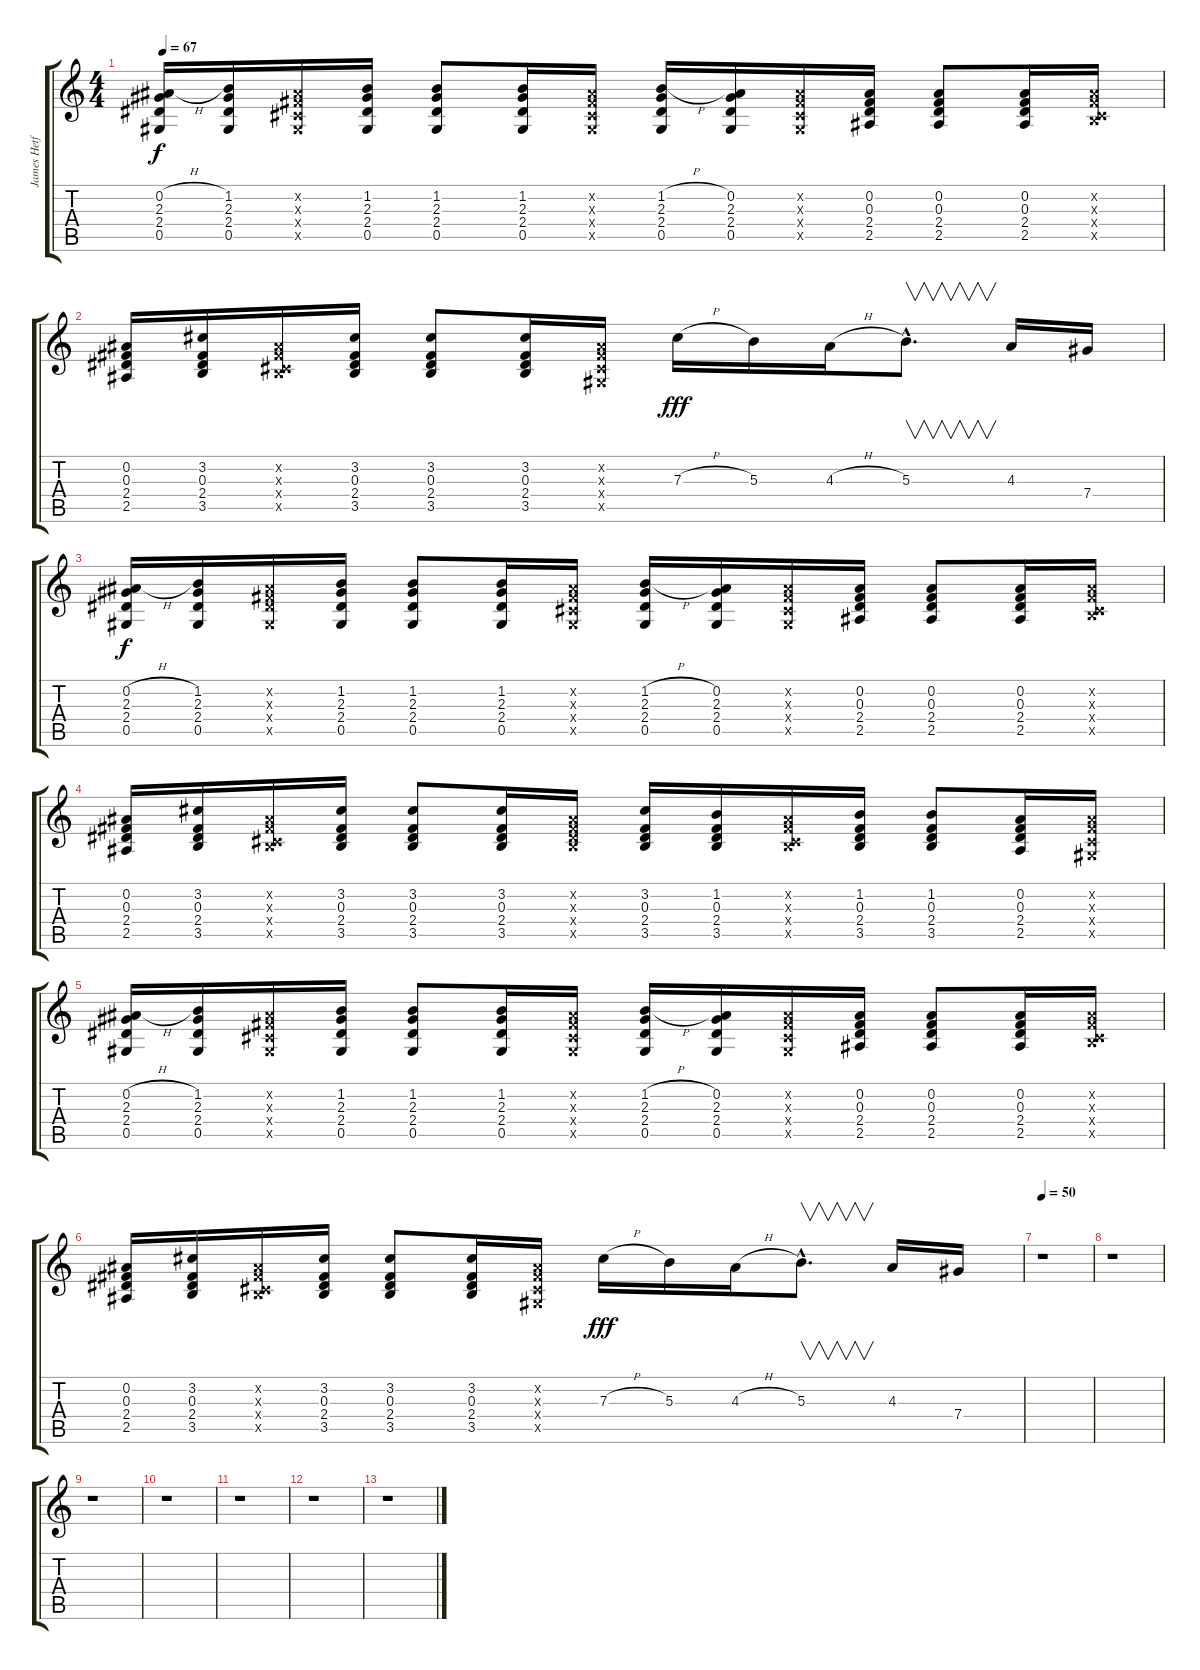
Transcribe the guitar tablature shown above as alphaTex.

\track ("James Hetfield (Distortion Guitar)" "James Hetf") {instrument distortionguitar}
\staff {score tabs}
\tuning (Eb4 Bb3 Gb3 Db3 Ab2 Eb2) {hide}
\ts (4 4)
\tempo 67
\clef g2
\ks c
(0.2{h} 2.3 2.4 0.5).16{dy f} (1.2 2.3 2.4 0.5).16 (0.2{x} 0.3{x} 0.4{x} 0.5{x}).16 (1.2 2.3 2.4 0.5).16 (1.2 2.3 2.4 0.5).8 (1.2 2.3 2.4 0.5).16 (0.2{x} 0.3{x} 0.4{x} 0.5{x}).16 (1.2{h} 2.3 2.4 0.5).16 (0.2 2.3 2.4 0.5).16 (0.2{x} 0.3{x} 0.4{x} 0.5{x}).16 (0.2 0.3 2.4 2.5).16 (0.2 0.3 2.4 2.5).8 (0.2 0.3 2.4 2.5).16 (0.2{x} 0.3{x} 0.4{x} 3.5{x}).16 |
(0.2 0.3 2.4 2.5).16 (3.2 0.3 2.4 3.5).16 (0.2{x} 0.3{x} 0.4{x} 3.5{x}).16 (3.2 0.3 2.4 3.5).16 (3.2 0.3 2.4 3.5).8 (3.2 0.3 2.4 3.5).16 (0.2{x} 0.3{x} 0.4{x} 0.5{x}).16 7.3{h}.16{dy fff} 5.3.16 4.3{h}.16 5.3{hac}.8{v d} 4.3.16 7.4.16 |
(0.2{h} 2.3 2.4 0.5).16{dy f} (1.2 2.3 2.4 0.5).16 (0.2{x} 0.3{x} 2.4{x} 0.5{x}).16 (1.2 2.3 2.4 0.5).16 (1.2 2.3 2.4 0.5).8 (1.2 2.3 2.4 0.5).16 (0.2{x} 0.3{x} 0.4{x} 0.5{x}).16 (1.2{h} 2.3 2.4 0.5).16 (0.2 2.3 2.4 0.5).16 (0.2{x} 0.3{x} 0.4{x} 0.5{x}).16 (0.2 0.3 2.4 2.5).16 (0.2 0.3 2.4 2.5).8 (0.2 0.3 2.4 2.5).16 (0.2{x} 0.3{x} 0.4{x} 3.5{x}).16 |
(0.2 0.3 2.4 2.5).16 (3.2 0.3 2.4 3.5).16 (0.2{x} 0.3{x} 0.4{x} 3.5{x}).16 (3.2 0.3 2.4 3.5).16 (3.2 0.3 2.4 3.5).8 (3.2 0.3 2.4 3.5).16 (0.2{x} 0.3{x} 2.4{x} 3.5{x}).16 (3.2 0.3 2.4 3.5).16 (1.2 0.3 2.4 3.5).16 (0.2{x} 0.3{x} 0.4{x} 3.5{x}).16 (1.2 0.3 2.4 3.5).16 (1.2 0.3 2.4 3.5).8 (0.2 0.3 2.4 2.5).16 (0.2{x} 0.3{x} 0.4{x} 0.5{x}).16 |
(0.2{h} 2.3 2.4 0.5).16 (1.2 2.3 2.4 0.5).16 (0.2{x} 0.3{x} 0.4{x} 0.5{x}).16 (1.2 2.3 2.4 0.5).16 (1.2 2.3 2.4 0.5).8 (1.2 2.3 2.4 0.5).16 (0.2{x} 0.3{x} 0.4{x} 0.5{x}).16 (1.2{h} 2.3 2.4 0.5).16 (0.2 2.3 2.4 0.5).16 (0.2{x} 0.3{x} 0.4{x} 0.5{x}).16 (0.2 0.3 2.4 2.5).16 (0.2 0.3 2.4 2.5).8 (0.2 0.3 2.4 2.5).16 (0.2{x} 0.3{x} 0.4{x} 3.5{x}).16 |
(0.2 0.3 2.4 2.5).16 (3.2 0.3 2.4 3.5).16 (0.2{x} 0.3{x} 0.4{x} 3.5{x}).16 (3.2 0.3 2.4 3.5).16 (3.2 0.3 2.4 3.5).8 (3.2 0.3 2.4 3.5).16 (0.2{x} 0.3{x} 0.4{x} 0.5{x}).16 7.3{h}.16{dy fff} 5.3.16 4.3{h}.16 5.3{hac}.8{v d} 4.3.16 7.4.16 |
\tempo 50
r.1 |
r.1 |
r.1 |
r.1 |
r.1 |
r.1 |
r.1
